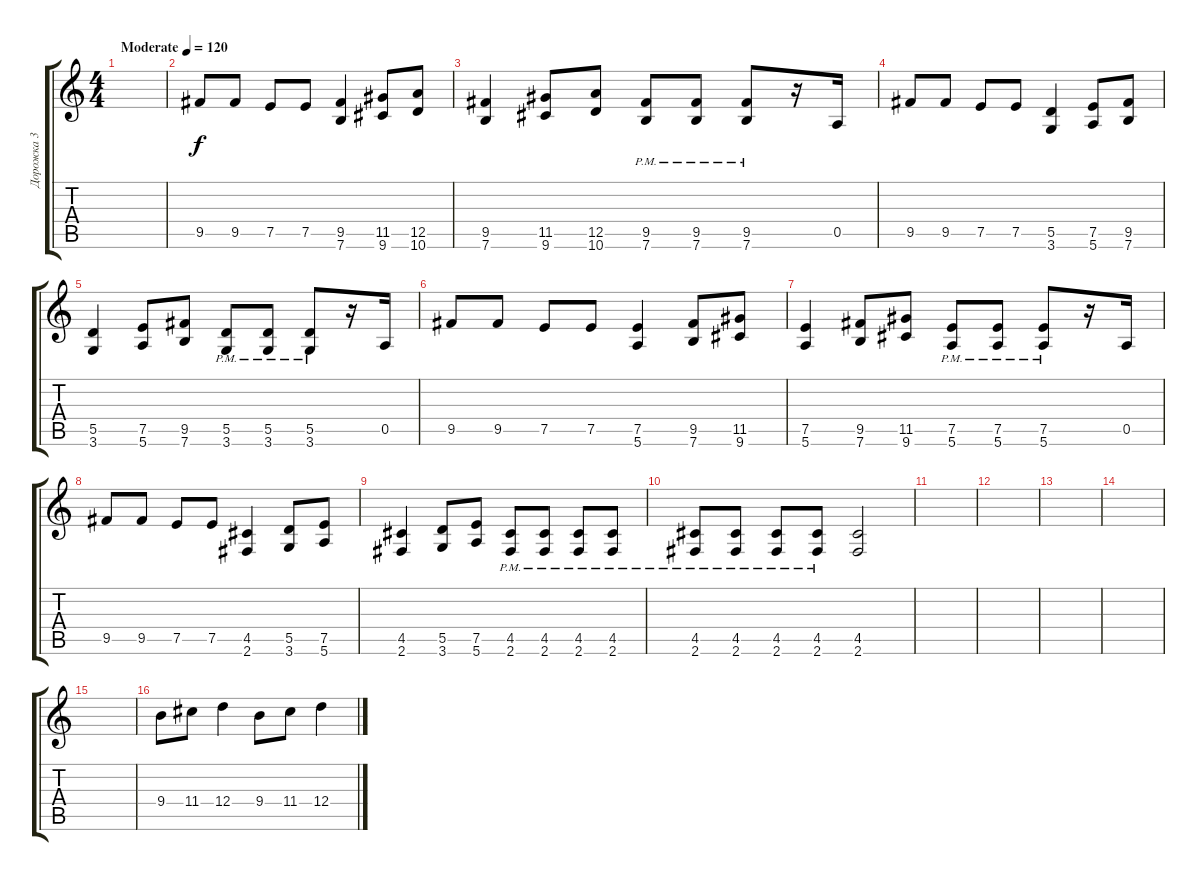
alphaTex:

\track ("Дорожка 3" "Дорожка 3") {instrument overdrivenguitar}
\staff {score tabs}
\tuning (E4 B3 G3 D3 A2 E2) {hide}
\ts (4 4)
\tempo (120 "Moderate")
\clef g2
\ks c
|
9.5.8 9.5.8 7.5.8 7.5.8 (9.5 7.6).4 (11.5 9.6).8 (12.5 10.6).8 |
(9.5 7.6).4 (11.5 9.6).8 (12.5 10.6).8 (9.5{pm} 7.6{pm}).8 (9.5{pm} 7.6{pm}).8 (9.5{pm} 7.6{pm}).8 r.16 0.5.16 |
9.5.8 9.5.8 7.5.8 7.5.8 (5.5 3.6).4 (7.5 5.6).8 (9.5 7.6).8 |
(5.5 3.6).4 (7.5 5.6).8 (9.5 7.6).8 (5.5{pm} 3.6{pm}).8 (5.5{pm} 3.6{pm}).8 (5.5{pm} 3.6{pm}).8 r.16 0.5.16 |
9.5.8 9.5.8 7.5.8 7.5.8 (7.5 5.6).4 (9.5 7.6).8 (11.5 9.6).8 |
(7.5 5.6).4 (9.5 7.6).8 (11.5 9.6).8 (7.5{pm} 5.6{pm}).8 (7.5{pm} 5.6{pm}).8 (7.5{pm} 5.6{pm}).8 r.16 0.5.16 |
9.5.8 9.5.8 7.5.8 7.5.8 (4.5 2.6).4 (5.5 3.6).8 (7.5 5.6).8 |
(4.5 2.6).4 (5.5 3.6).8 (7.5 5.6).8 (4.5{pm} 2.6{pm}).8 (4.5{pm} 2.6{pm}).8 (4.5{pm} 2.6{pm}).8 (4.5{pm} 2.6{pm}).8 |
(4.5{pm} 2.6{pm}).8 (4.5{pm} 2.6{pm}).8 (4.5{pm} 2.6{pm}).8 (4.5{pm} 2.6{pm}).8 (4.5 2.6).2 |
|
|
|
|
|
9.4.8 11.4.8 12.4.4 9.4.8 11.4.8 12.4.4
